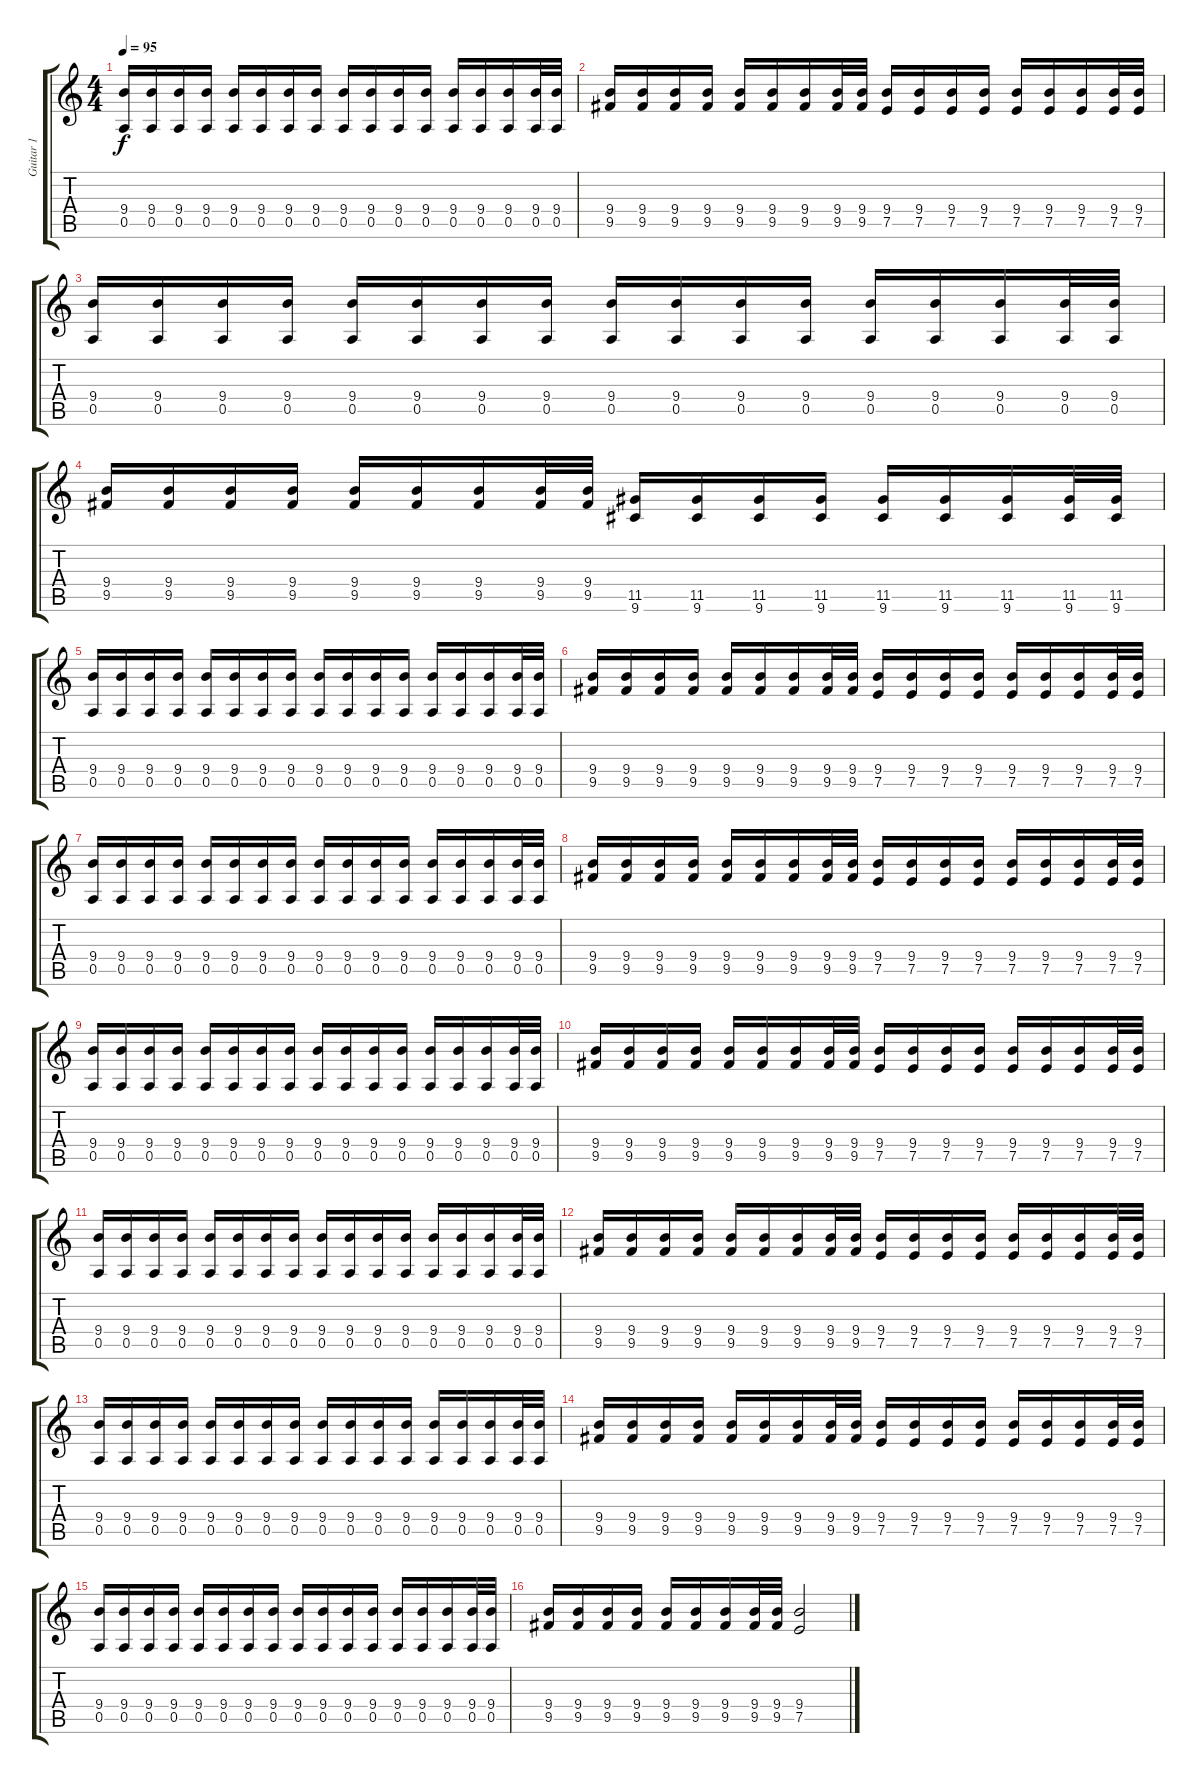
\track ("Guitar 1" "Guitar 1") {instrument distortionguitar}
\staff {score tabs}
\tuning (E4 B3 G3 D3 A2 E2) {hide}
\ts (4 4)
\tempo 95
\clef g2
\ks c
(9.4 0.5).16{dy f} (9.4 0.5).16 (9.4 0.5).16 (9.4 0.5).16 (9.4 0.5).16 (9.4 0.5).16 (9.4 0.5).16 (9.4 0.5).16 (9.4 0.5).16 (9.4 0.5).16 (9.4 0.5).16 (9.4 0.5).16 (9.4 0.5).16 (9.4 0.5).16 (9.4 0.5).16 (9.4 0.5).32 (9.4 0.5).32 |
(9.4 9.5).16 (9.4 9.5).16 (9.4 9.5).16 (9.4 9.5).16 (9.4 9.5).16 (9.4 9.5).16 (9.4 9.5).16 (9.4 9.5).32 (9.4 9.5).32 (9.4 7.5).16 (9.4 7.5).16 (9.4 7.5).16 (9.4 7.5).16 (9.4 7.5).16 (9.4 7.5).16 (9.4 7.5).16 (9.4 7.5).32 (9.4 7.5).32 |
(9.4 0.5).16 (9.4 0.5).16 (9.4 0.5).16 (9.4 0.5).16 (9.4 0.5).16 (9.4 0.5).16 (9.4 0.5).16 (9.4 0.5).16 (9.4 0.5).16 (9.4 0.5).16 (9.4 0.5).16 (9.4 0.5).16 (9.4 0.5).16 (9.4 0.5).16 (9.4 0.5).16 (9.4 0.5).32 (9.4 0.5).32 |
(9.4 9.5).16 (9.4 9.5).16 (9.4 9.5).16 (9.4 9.5).16 (9.4 9.5).16 (9.4 9.5).16 (9.4 9.5).16 (9.4 9.5).32 (9.4 9.5).32 (11.5 9.6).16 (11.5 9.6).16 (11.5 9.6).16 (11.5 9.6).16 (11.5 9.6).16 (11.5 9.6).16 (11.5 9.6).16 (11.5 9.6).32 (11.5 9.6).32 |
(9.4 0.5).16 (9.4 0.5).16 (9.4 0.5).16 (9.4 0.5).16 (9.4 0.5).16 (9.4 0.5).16 (9.4 0.5).16 (9.4 0.5).16 (9.4 0.5).16 (9.4 0.5).16 (9.4 0.5).16 (9.4 0.5).16 (9.4 0.5).16 (9.4 0.5).16 (9.4 0.5).16 (9.4 0.5).32 (9.4 0.5).32 |
(9.4 9.5).16 (9.4 9.5).16 (9.4 9.5).16 (9.4 9.5).16 (9.4 9.5).16 (9.4 9.5).16 (9.4 9.5).16 (9.4 9.5).32 (9.4 9.5).32 (9.4 7.5).16 (9.4 7.5).16 (9.4 7.5).16 (9.4 7.5).16 (9.4 7.5).16 (9.4 7.5).16 (9.4 7.5).16 (9.4 7.5).32 (9.4 7.5).32 |
(9.4 0.5).16 (9.4 0.5).16 (9.4 0.5).16 (9.4 0.5).16 (9.4 0.5).16 (9.4 0.5).16 (9.4 0.5).16 (9.4 0.5).16 (9.4 0.5).16 (9.4 0.5).16 (9.4 0.5).16 (9.4 0.5).16 (9.4 0.5).16 (9.4 0.5).16 (9.4 0.5).16 (9.4 0.5).32 (9.4 0.5).32 |
(9.4 9.5).16 (9.4 9.5).16 (9.4 9.5).16 (9.4 9.5).16 (9.4 9.5).16 (9.4 9.5).16 (9.4 9.5).16 (9.4 9.5).32 (9.4 9.5).32 (9.4 7.5).16 (9.4 7.5).16 (9.4 7.5).16 (9.4 7.5).16 (9.4 7.5).16 (9.4 7.5).16 (9.4 7.5).16 (9.4 7.5).32 (9.4 7.5).32 |
(9.4 0.5).16 (9.4 0.5).16 (9.4 0.5).16 (9.4 0.5).16 (9.4 0.5).16 (9.4 0.5).16 (9.4 0.5).16 (9.4 0.5).16 (9.4 0.5).16 (9.4 0.5).16 (9.4 0.5).16 (9.4 0.5).16 (9.4 0.5).16 (9.4 0.5).16 (9.4 0.5).16 (9.4 0.5).32 (9.4 0.5).32 |
(9.4 9.5).16 (9.4 9.5).16 (9.4 9.5).16 (9.4 9.5).16 (9.4 9.5).16 (9.4 9.5).16 (9.4 9.5).16 (9.4 9.5).32 (9.4 9.5).32 (9.4 7.5).16 (9.4 7.5).16 (9.4 7.5).16 (9.4 7.5).16 (9.4 7.5).16 (9.4 7.5).16 (9.4 7.5).16 (9.4 7.5).32 (9.4 7.5).32 |
(9.4 0.5).16 (9.4 0.5).16 (9.4 0.5).16 (9.4 0.5).16 (9.4 0.5).16 (9.4 0.5).16 (9.4 0.5).16 (9.4 0.5).16 (9.4 0.5).16 (9.4 0.5).16 (9.4 0.5).16 (9.4 0.5).16 (9.4 0.5).16 (9.4 0.5).16 (9.4 0.5).16 (9.4 0.5).32 (9.4 0.5).32 |
(9.4 9.5).16 (9.4 9.5).16 (9.4 9.5).16 (9.4 9.5).16 (9.4 9.5).16 (9.4 9.5).16 (9.4 9.5).16 (9.4 9.5).32 (9.4 9.5).32 (9.4 7.5).16 (9.4 7.5).16 (9.4 7.5).16 (9.4 7.5).16 (9.4 7.5).16 (9.4 7.5).16 (9.4 7.5).16 (9.4 7.5).32 (9.4 7.5).32 |
(9.4 0.5).16 (9.4 0.5).16 (9.4 0.5).16 (9.4 0.5).16 (9.4 0.5).16 (9.4 0.5).16 (9.4 0.5).16 (9.4 0.5).16 (9.4 0.5).16 (9.4 0.5).16 (9.4 0.5).16 (9.4 0.5).16 (9.4 0.5).16 (9.4 0.5).16 (9.4 0.5).16 (9.4 0.5).32 (9.4 0.5).32 |
(9.4 9.5).16 (9.4 9.5).16 (9.4 9.5).16 (9.4 9.5).16 (9.4 9.5).16 (9.4 9.5).16 (9.4 9.5).16 (9.4 9.5).32 (9.4 9.5).32 (9.4 7.5).16 (9.4 7.5).16 (9.4 7.5).16 (9.4 7.5).16 (9.4 7.5).16 (9.4 7.5).16 (9.4 7.5).16 (9.4 7.5).32 (9.4 7.5).32 |
(9.4 0.5).16 (9.4 0.5).16 (9.4 0.5).16 (9.4 0.5).16 (9.4 0.5).16 (9.4 0.5).16 (9.4 0.5).16 (9.4 0.5).16 (9.4 0.5).16 (9.4 0.5).16 (9.4 0.5).16 (9.4 0.5).16 (9.4 0.5).16 (9.4 0.5).16 (9.4 0.5).16 (9.4 0.5).32 (9.4 0.5).32 |
(9.4 9.5).16 (9.4 9.5).16 (9.4 9.5).16 (9.4 9.5).16 (9.4 9.5).16 (9.4 9.5).16 (9.4 9.5).16 (9.4 9.5).32 (9.4 9.5).32 (9.4 7.5).2
